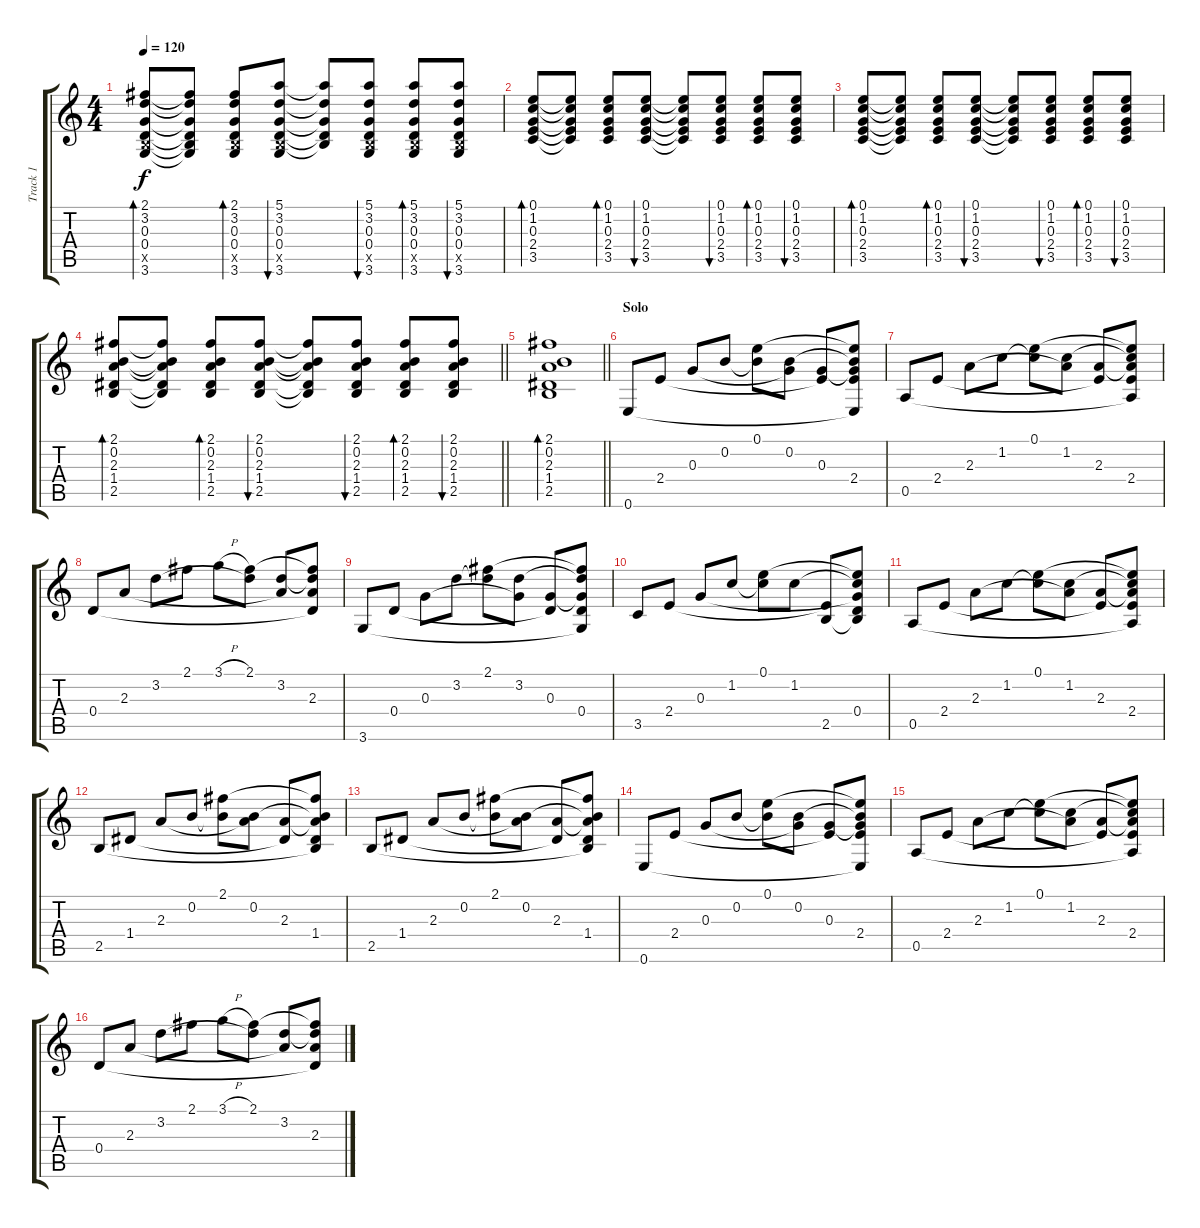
\track ("Track 1" "Track 1") {instrument acousticguitarsteel}
\staff {score tabs}
\tuning (E4 B3 G3 D3 A2 E2) {hide}
\ts (4 4)
\tempo 120
\clef g2
\ks c
(2.1 3.2 0.3 0.4 2.5{x} 3.6).8{bd 60 dy f} (2.1{t} 3.2{t} 0.3{t} 0.4{t} 2.5{t} 3.6{t}).8 (2.1 3.2 0.3 0.4 2.5{x} 3.6).8{bd 60} (5.1 3.2 0.3 0.4 2.5{x} 3.6).8{bu 60} (5.1{t} 3.2{t} 0.3{t} 0.4{t} 2.5{t}).8 (5.1 3.2 0.3 0.4 2.5{x} 3.6).8{bu 60} (5.1 3.2 0.3 0.4 2.5{x} 3.6).8{bd 60} (5.1 3.2 0.3 0.4 2.5{x} 3.6).8{bu 60} |
(0.1 1.2 0.3 2.4 3.5).8{bd 60} (0.1{t} 1.2{t} 0.3{t} 2.4{t} 3.5{t}).8 (0.1 1.2 0.3 2.4 3.5).8{bd 60} (0.1 1.2 0.3 2.4 3.5).8{bu 60} (0.1{t} 1.2{t} 0.3{t} 2.4{t} 3.5{t}).8 (0.1 1.2 0.3 2.4 3.5).8{bu 60} (0.1 1.2 0.3 2.4 3.5).8{bd 60} (0.1 1.2 0.3 2.4 3.5).8{bu 60} |
(0.1 1.2 0.3 2.4 3.5).8{bd 60} (0.1{t} 1.2{t} 0.3{t} 2.4{t} 3.5{t}).8 (0.1 1.2 0.3 2.4 3.5).8{bd 60} (0.1 1.2 0.3 2.4 3.5).8{bu 60} (0.1{t} 1.2{t} 0.3{t} 2.4{t} 3.5{t}).8 (0.1 1.2 0.3 2.4 3.5).8{bu 60} (0.1 1.2 0.3 2.4 3.5).8{bd 60} (0.1 1.2 0.3 2.4 3.5).8{bu 60} |
\barLineRight lightlight
(2.1 0.2 2.3 1.4 2.5).8{bd 60} (2.1{t} 0.2{t} 2.3{t} 1.4{t} 2.5{t}).8 (2.1 0.2 2.3 1.4 2.5).8{bd 60} (2.1 0.2 2.3 1.4 2.5).8{bu 60} (2.1{t} 0.2{t} 2.3{t} 1.4{t} 2.5{t}).8 (2.1 0.2 2.3 1.4 2.5).8{bu 60} (2.1 0.2 2.3 1.4 2.5).8{bd 60} (2.1 0.2 2.3 1.4 2.5).8{bu 60} |
\barLineRight lightlight
(2.1 0.2 2.3 1.4 2.5).1{bd 60} |
\section ("" "Solo")
0.6.8 2.4.8 0.3.8 0.2.8 (0.1 0.2{t}).8 (0.2 0.3{t}).8 (0.3 2.4{t}).8 (0.1{t} 0.2{t} 0.3{t} 2.4 0.6{t}).8 |
0.5.8 2.4.8 2.3.8 1.2.8 (0.1 1.2{t}).8 (1.2 2.3{t}).8 (2.3 2.4{t}).8 (0.1{t} 1.2{t} 2.3{t} 2.4 0.5{t}).8 |
0.4.8 2.3.8 3.2.8 2.1.8 3.1{h}.8 (2.1 3.2{t}).8 (3.2 2.3{t}).8 (2.1{t} 3.2{t} 2.3 0.4{t}).8 |
3.6.8 0.4.8 0.3.8 3.2.8 (2.1 3.2{t}).8 (3.2 0.3{t}).8 (0.3 0.4{t}).8 (2.1{t} 3.2{t} 0.3{t} 0.4 3.6{t}).8 |
3.5.8 2.4.8 0.3.8 1.2.8 (0.1 1.2{t}).8 1.2.8 (2.4{t} 2.5).8 (0.1{t} 1.2{t} 0.3{t} 0.4 2.5{t}).8 |
0.5.8 2.4.8 2.3.8 1.2.8 (0.1 1.2{t}).8 (1.2 2.3{t}).8 (2.3 2.4{t}).8 (0.1{t} 1.2{t} 2.3{t} 2.4 0.5{t}).8 |
2.5.8 1.4.8 2.3.8 0.2.8 (2.1 0.2{t}).8 (0.2 2.3{t}).8 (2.3 1.4{t}).8 (2.1{t} 0.2{t} 2.3{t} 1.4 2.5{t}).8 |
2.5.8 1.4.8 2.3.8 0.2.8 (2.1 0.2{t}).8 (0.2 2.3{t}).8 (2.3 1.4{t}).8 (2.1{t} 0.2{t} 2.3{t} 1.4 2.5{t}).8 |
0.6.8 2.4.8 0.3.8 0.2.8 (0.1 0.2{t}).8 (0.2 0.3{t}).8 (0.3 2.4{t}).8 (0.1{t} 0.2{t} 0.3{t} 2.4 0.6{t}).8 |
0.5.8 2.4.8 2.3.8 1.2.8 (0.1 1.2{t}).8 (1.2 2.3{t}).8 (2.3 2.4{t}).8 (0.1{t} 1.2{t} 2.3{t} 2.4 0.5{t}).8 |
0.4.8 2.3.8 3.2.8 2.1.8 3.1{h}.8 (2.1 3.2{t}).8 (3.2 2.3{t}).8 (2.1{t} 3.2{t} 2.3 0.4{t}).8
